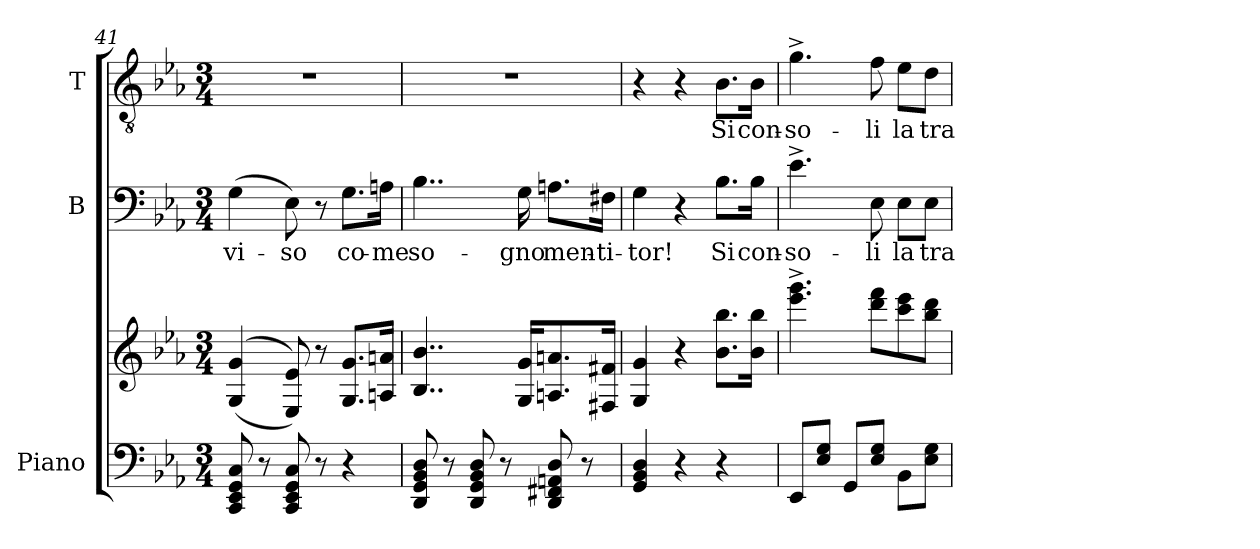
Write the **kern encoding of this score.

**kern	**kern	**kern	**text	**kern	**text
*part3	*part3	*part2	*part2	*part1	*part1
*staff4	*staff3	*staff2	*staff2	*staff1	*staff1
*I"Piano	*	*I"B	*	*I"T	*
*I'Pno	*	*I'B	*	*I'T	*
*clefF4	*clefG2	*clefF4	*	*clefGv2	*
*k[b-e-a-]	*k[b-e-a-]	*k[b-e-a-]	*	*k[b-e-a-]	*
*M3/4	*M3/4	*M3/4	*	*M3/4	*
=41	=41	=41	=41	=41	=41
8CC/ 8EE-/ 8GG/ 8C/	(>(4G/ 4g/	(4G\	-vi-	2.r	.
8r	.	.	.	.	.
8CC/ 8EE-/ 8GG/ 8C/	8E-/ 8e-/))	8E-\)	-so	.	.
8r	8r	8r	.	.	.
4r	8.G/ 8.g/L	8.G\L	co-	.	.
.	16An/ 16an/Jk	16An\Jk	-me	.	.
=42	=42	=42	=42	=42	=42
8DD/ 8GG/ 8BB-/ 8D/	4..B-/ 4..b-/	4..B-\	so-	2.r	.
8r	.	.	.	.	.
8DD/ 8GG/ 8BB-/ 8D/	.	.	.	.	.
8r	.	.	.	.	.
.	16G/ 16g/KL	16G\	-gno	.	.
8DD/ 8FF#X/ 8AAn/ 8D/	8.An/ 8.an/	8.An\L	men-	.	.
8r	.	.	.	.	.
.	16F#X/ 16f#X/Jk	16F#X\Jk	ti-	.	.
!!LO:LB:g=z
=43	=43	=43	=43	=43	=43
4GG/ 4BB-/ 4D/	4G/ 4g/	4G\	-tor!	4r	.
4r	4r	4r	.	4r	.
4r	8.b-\ 8.bb-\L	8.B-\L	Si	8.B-\L	Si
.	16b-\ 16bb-\Jk	16B-\Jk	con-	16B-\Jk	con-
=44	=44	=44	=44	=44	=44
8EE-/L	4.eee-\^ 4.ggg\^	4.e-^\	-so-	4.g^\	-so-
8E-/ 8G/J	.	.	.	.	.
8GG/L	.	.	.	.	.
8E-/ 8G/J	8ddd\ 8fff\L	8E-\	-li	8f\	-li
8BB-\L	8ccc\ 8eee-\	8E-\L	la	8e-\L	la
8E-\ 8G\J	8bb-\ 8ddd\J	8E-\J	tra-	8d\J	tra-
=	=	=	=	=	=
*-	*-	*-	*-	*-	*-
